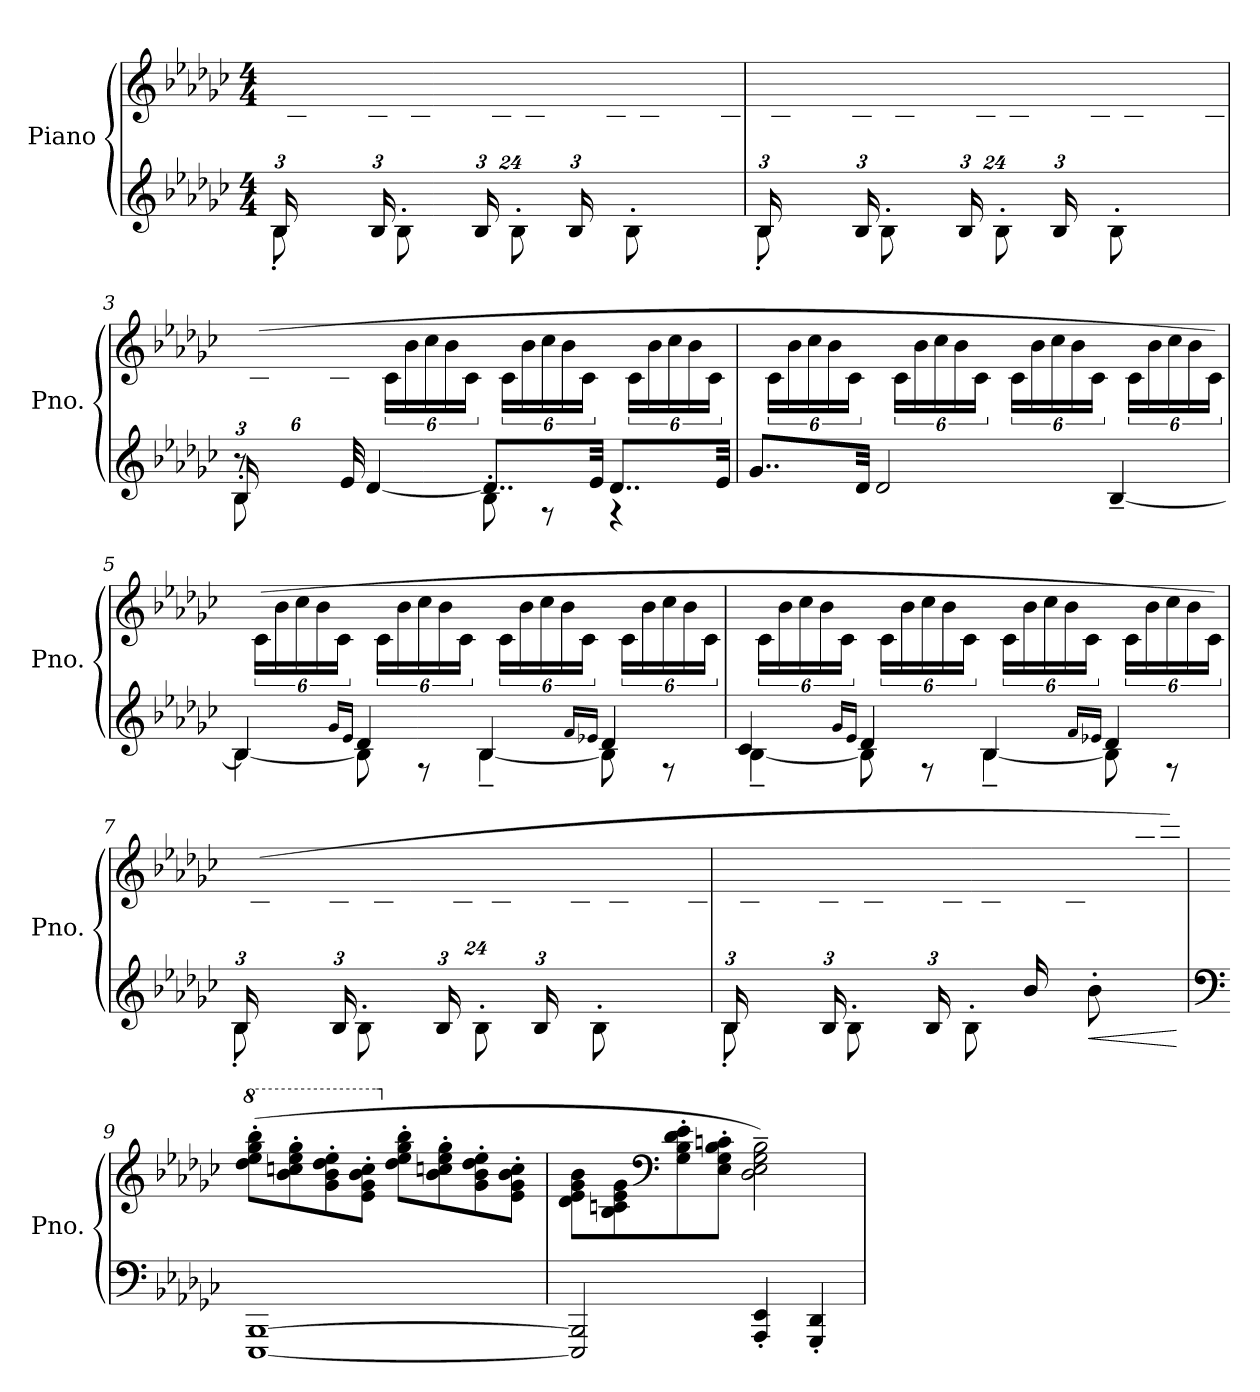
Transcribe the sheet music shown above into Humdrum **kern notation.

**kern	**kern	**dynam
*part1	*part1	*part1
*staff2	*staff1	*staff1/2
*I"Piano	*	*
*I'Pno.	*	*
*clefG2	*clefG2	*
*k[b-e-a-d-g-c-]	*k[b-e-a-d-g-c-]	*
*M4/4	*M4/4	*
*MM126	*MM126	*
*Xbrackettup	*	*
=1	=1	=1
*^	*	*
24B-/LL	8B-'\	24ryy	.
24%5ryy	.	24c-\	.
.	.	24b-\	.
.	8ryy	24cc-\	.
.	.	24b-\	.
.	.	24c-\JJ	.
24B-/LL	8B-'\	24ryy	.
24%5ryy	.	24c-\	.
.	.	24b-\	.
.	8ryy	24cc-\	.
.	.	24b-\	.
.	.	24c-\JJ	.
24B-/LL	8B-'\	24ryy	.
24%5ryy	.	24c-\	.
.	.	24b-\	.
.	8ryy	24cc-\	.
.	.	24b-\	.
.	.	24c-\JJ	.
24B-/LL	8B-'\	24ryy	.
24%5ryy	.	24c-\	.
.	.	24b-\	.
.	8ryy	24cc-\	.
.	.	24b-\	.
.	.	24c-\JJ	.
=2	=2	=2	=2
24B-/LL	8B-'\	24ryy	.
24%5ryy	.	24c-\	.
.	.	24b-\	.
.	8ryy	24cc-\	.
.	.	24b-\	.
.	.	24c-\JJ	.
24B-/LL	8B-'\	24ryy	.
24%5ryy	.	24c-\	.
.	.	24b-\	.
.	8ryy	24cc-\	.
.	.	24b-\	.
.	.	24c-\JJ	.
24B-/LL	8B-'\	24ryy	.
24%5ryy	.	24c-\	.
.	.	24b-\	.
.	8ryy	24cc-\	.
.	.	24b-\	.
.	.	24c-\JJ	.
24B-/LL	8B-'\	24ryy	.
24%5ryy	.	24c-\	.
.	.	24b-\	.
.	8ryy	24cc-\	.
.	.	24b-\	.
.	.	24c-\JJ	.
!!LO:LB:g=z
=3	=3	=3	=3
*	*^	*	*
24B-/LL	8r	8B-'\	24ryy	.
24%23ryy	.	.	(>24c-\	.
.	.	.	24b-\	.
.	16.ryy	4.ryy	24cc-\	.
.	.	.	24b-\	.
.	.	.	24c-\JJ	.
.	32e-/	.	.	.
.	[4d-/	.	24ryy	.
.	.	.	24c-\LL	.
.	.	.	24b-\	.
.	.	.	24cc-\	.
.	.	.	24b-\	.
.	.	.	24c-\JJ	.
.	8..d-/L]	8B-'\	24ryy	.
.	.	.	24c-\LL	.
.	.	.	24b-\	.
.	.	8r	24cc-\	.
.	.	.	24b-\	.
.	.	.	24c-\JJ	.
.	32e-/Jkk	.	.	.
.	8..d-/L	4r	24ryy	.
.	.	.	24c-\LL	.
.	.	.	24b-\	.
.	.	.	24cc-\	.
.	.	.	24b-\	.
.	.	.	24c-\JJ	.
.	32e-/Jkk	.	.	.
*v	*v	*v	*	*
=4	=4	=4
8..g-/L	24ryy	.
.	24c-\LL	.
.	24b-\	.
.	24cc-\	.
.	24b-\	.
.	24c-\JJ	.
32d-/Jkk	.	.
2d-/	24ryy	.
.	24c-\LL	.
.	24b-\	.
.	24cc-\	.
.	24b-\	.
.	24c-\JJ	.
.	24ryy	.
.	24c-\LL	.
.	24b-\	.
.	24cc-\	.
.	24b-\	.
.	24c-\JJ	.
[4B-~/	24ryy	.
.	24c-\LL	.
.	24b-\	.
.	24cc-\	.
.	24b-\	.
.	24c-\JJ)	.
!!LO:LB:g=z
=5	=5	=5
*^	*	*
4B-/]	[4B-\	24ryy	.
.	.	(>24c-\LL	.
.	.	24b-\	.
.	.	24cc-\	.
.	.	24b-\	.
.	.	24c-\JJ	.
16qg-/LL	.	.	.
16qe-/JJ	.	.	.
4d-/	8B-\]	24ryy	.
.	.	24c-\LL	.
.	.	24b-\	.
.	8r	24cc-\	.
.	.	24b-\	.
.	.	24c-\JJ	.
4B-/	[4B-~\	24ryy	.
.	.	24c-\LL	.
.	.	24b-\	.
.	.	24cc-\	.
.	.	24b-\	.
.	.	24c-\JJ	.
16qf/LL	.	.	.
16qe-X/JJ	.	.	.
4d-/	8B-\]	24ryy	.
.	.	24c-\LL	.
.	.	24b-\	.
.	8r	24cc-\	.
.	.	24b-\	.
.	.	24c-\JJ	.
=6	=6	=6	=6
4c-/	[4B-~\	24ryy	.
.	.	24c-\LL	.
.	.	24b-\	.
.	.	24cc-\	.
.	.	24b-\	.
.	.	24c-\JJ	.
16qg-/LL	.	.	.
16qe-/JJ	.	.	.
4d-/	8B-\]	24ryy	.
.	.	24c-\LL	.
.	.	24b-\	.
.	8r	24cc-\	.
.	.	24b-\	.
.	.	24c-\JJ	.
4B-/	[4B-~\	24ryy	.
.	.	24c-\LL	.
.	.	24b-\	.
.	.	24cc-\	.
.	.	24b-\	.
.	.	24c-\JJ	.
16qf/LL	.	.	.
16qe-X/JJ	.	.	.
4d-/	8B-\]	24ryy	.
.	.	24c-\LL	.
.	.	24b-\	.
.	8r	24cc-\	.
.	.	24b-\	.
.	.	24c-\JJ)	.
!!LO:LB:g=z
=7	=7	=7	=7
24B-/LL	8B-'\	24ryy	.
24%5ryy	.	(>24c-\	.
.	.	24b-\	.
.	8ryy	24cc-\	.
.	.	24b-\	.
.	.	24c-\JJ	.
24B-/LL	8B-'\	24ryy	.
24%5ryy	.	24c-\	.
.	.	24b-\	.
.	8ryy	24cc-\	.
.	.	24b-\	.
.	.	24c-\JJ	.
24B-/LL	8B-'\	24ryy	.
24%5ryy	.	24c-\	.
.	.	24b-\	.
.	8ryy	24cc-\	.
.	.	24b-\	.
.	.	24c-\JJ	.
24B-/LL	8B-'\	24ryy	.
24%5ryy	.	24c-\	.
.	.	24b-\	.
.	8ryy	24cc-\	.
.	.	24b-\	.
.	.	24c-\JJ	.
=8	=8	=8	=8
24B-/LL	8B-'\	24ryy	.
24%5ryy	.	24c-\	.
.	.	24b-\	.
.	8ryy	24cc-\	.
.	.	24b-\	.
.	.	24c-\JJ	.
24B-/LL	8B-'\	24ryy	.
24%5ryy	.	24c-\	.
.	.	24b-\	.
.	8ryy	24cc-\	.
.	.	24b-\	.
.	.	24c-\JJ	.
24B-/LL	8B-'\	24ryy	.
24%5ryy	.	24c-\	.
.	.	24b-\	.
.	8ryy	24cc-\	.
.	.	24b-\	.
.	.	24c-\JJ	.
!	!	!	!LO:HP:b=2
16b-/LL	8b-'\	16ryy	<
8.ryy	.	16cc-\	.
.	8ryy	16bb-\	.
.	.	16ccc-\JJ)	.
*v	*v	*	*
.	.	[
!!LO:LB:g=z
=9	=9	=9
*clefF4	*	*
*	*8va	*
[1EEE- [1BBB-	(>8ddd-\' 8eee-\' 8ggg-\' 8bbb-\'L	.
.	8bb-\' 8cccn\' 8eee-\' 8ggg-\'	.
.	8gg-\' 8bb-\' 8ddd-\' 8eee-\'	.
.	8ee-\' 8gg-\' 8bb-\' 8ccc\'J	.
*	*X8va	*
.	8dd-\' 8ee-\' 8gg-\' 8bb-\'L	.
.	8b-\' 8ccn\' 8ee-\' 8gg-\'	.
.	8g-\' 8b-\' 8dd-\' 8ee-\'	.
.	8e-\' 8g-\' 8b-\' 8cc\'J	.
=10	=10	=10
2EEE-/] 2BBB-/]	8d-\ 8e-\ 8g-\ 8b-\L	.
.	8B-\ 8cn\ 8e-\ 8g-\	.
*	*clefF4	*
.	8G-\' 8B-\' 8d-\' 8e-\'	.
.	8E-\' 8G-\' 8B-\' 8cn\'J	.
4AAA-/' 4EE-/'	2D-\~ 2E-\~ 2G-\~ 2B-\~)	.
4GGG-/' 4DD-/'	.	.
=	=	=
*-	*-	*-
